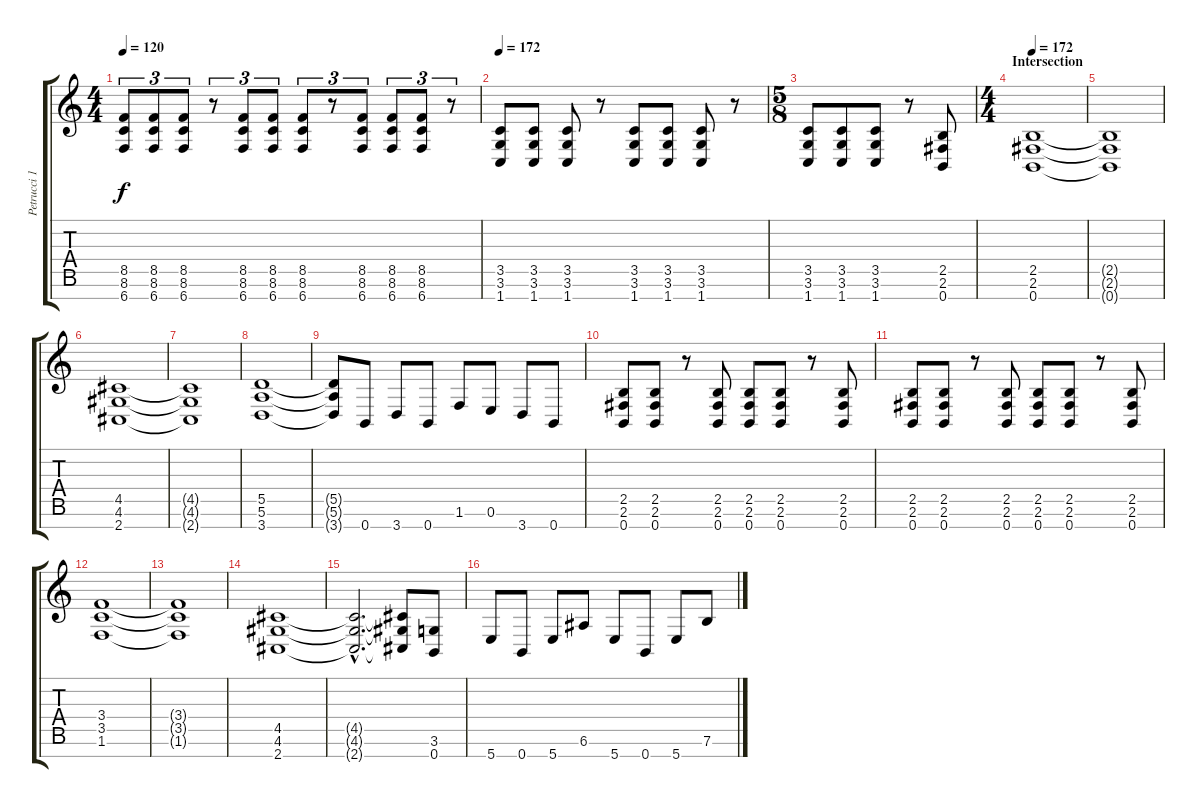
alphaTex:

\track ("Petrucci 1" "Petrucci 1") {instrument overdrivenguitar}
\staff {score tabs}
\tuning (E4 B3 G3 D3 A2 E2 B1) {hide}
\ts (4 4)
\tempo 120
\clef g2
\ks c
(8.5 8.6 6.7).8{tu (3 2) dy f} (8.5 8.6 6.7).8{tu (3 2)} (8.5 8.6 6.7).8{tu (3 2)} r.8{tu (3 2)} (8.5 8.6 6.7).8{tu (3 2)} (8.5 8.6 6.7).8{tu (3 2)} (8.5 8.6 6.7).8{tu (3 2)} r.8{tu (3 2)} (8.5 8.6 6.7).8{tu (3 2)} (8.5 8.6 6.7).8{tu (3 2)} (8.5 8.6 6.7).8{tu (3 2)} r.8{tu (3 2)} |
\tempo 172
(3.5 3.6 1.7).8 (3.5 3.6 1.7).8 (3.5 3.6 1.7).8 r.8 (3.5 3.6 1.7).8 (3.5 3.6 1.7).8 (3.5 3.6 1.7).8 r.8 |
\ts (5 8)
(3.5 3.6 1.7).8 (3.5 3.6 1.7).8 (3.5 3.6 1.7).8 r.8 (2.5 2.6 0.7).8 |
\ts (4 4)
\section ("" "Intersection")
\tempo 172
(2.5 2.6 0.7).1 |
(2.5{t} 2.6{t} 0.7{t}).1 |
(4.5 4.6 2.7).1 |
(4.5{t} 4.6{t} 2.7{t}).1 |
(5.5 5.6 3.7).1 |
(5.5{t} 5.6{t} 3.7{t}).8 0.7.8 3.7.8 0.7.8 1.6.8 0.6.8 3.7.8 0.7.8 |
(2.5 2.6 0.7).8 (2.5 2.6 0.7).8 r.8 (2.5 2.6 0.7).8 (2.5 2.6 0.7).8 (2.5 2.6 0.7).8 r.8 (2.5 2.6 0.7).8 |
(2.5 2.6 0.7).8 (2.5 2.6 0.7).8 r.8 (2.5 2.6 0.7).8 (2.5 2.6 0.7).8 (2.5 2.6 0.7).8 r.8 (2.5 2.6 0.7).8 |
(3.4 3.5 1.6).1 |
(3.4{t} 3.5{t} 1.6{t}).1 |
(4.5 4.6 2.7).1 |
(4.5{hac t} 4.6{hac t} 2.7{hac t}).2{d} (4.5{t} 4.6{t} 2.7{t}).8 (3.6 0.7).8 |
5.7.8 0.7.8 5.7.8 6.6.8 5.7.8 0.7.8 5.7.8 7.6.8
